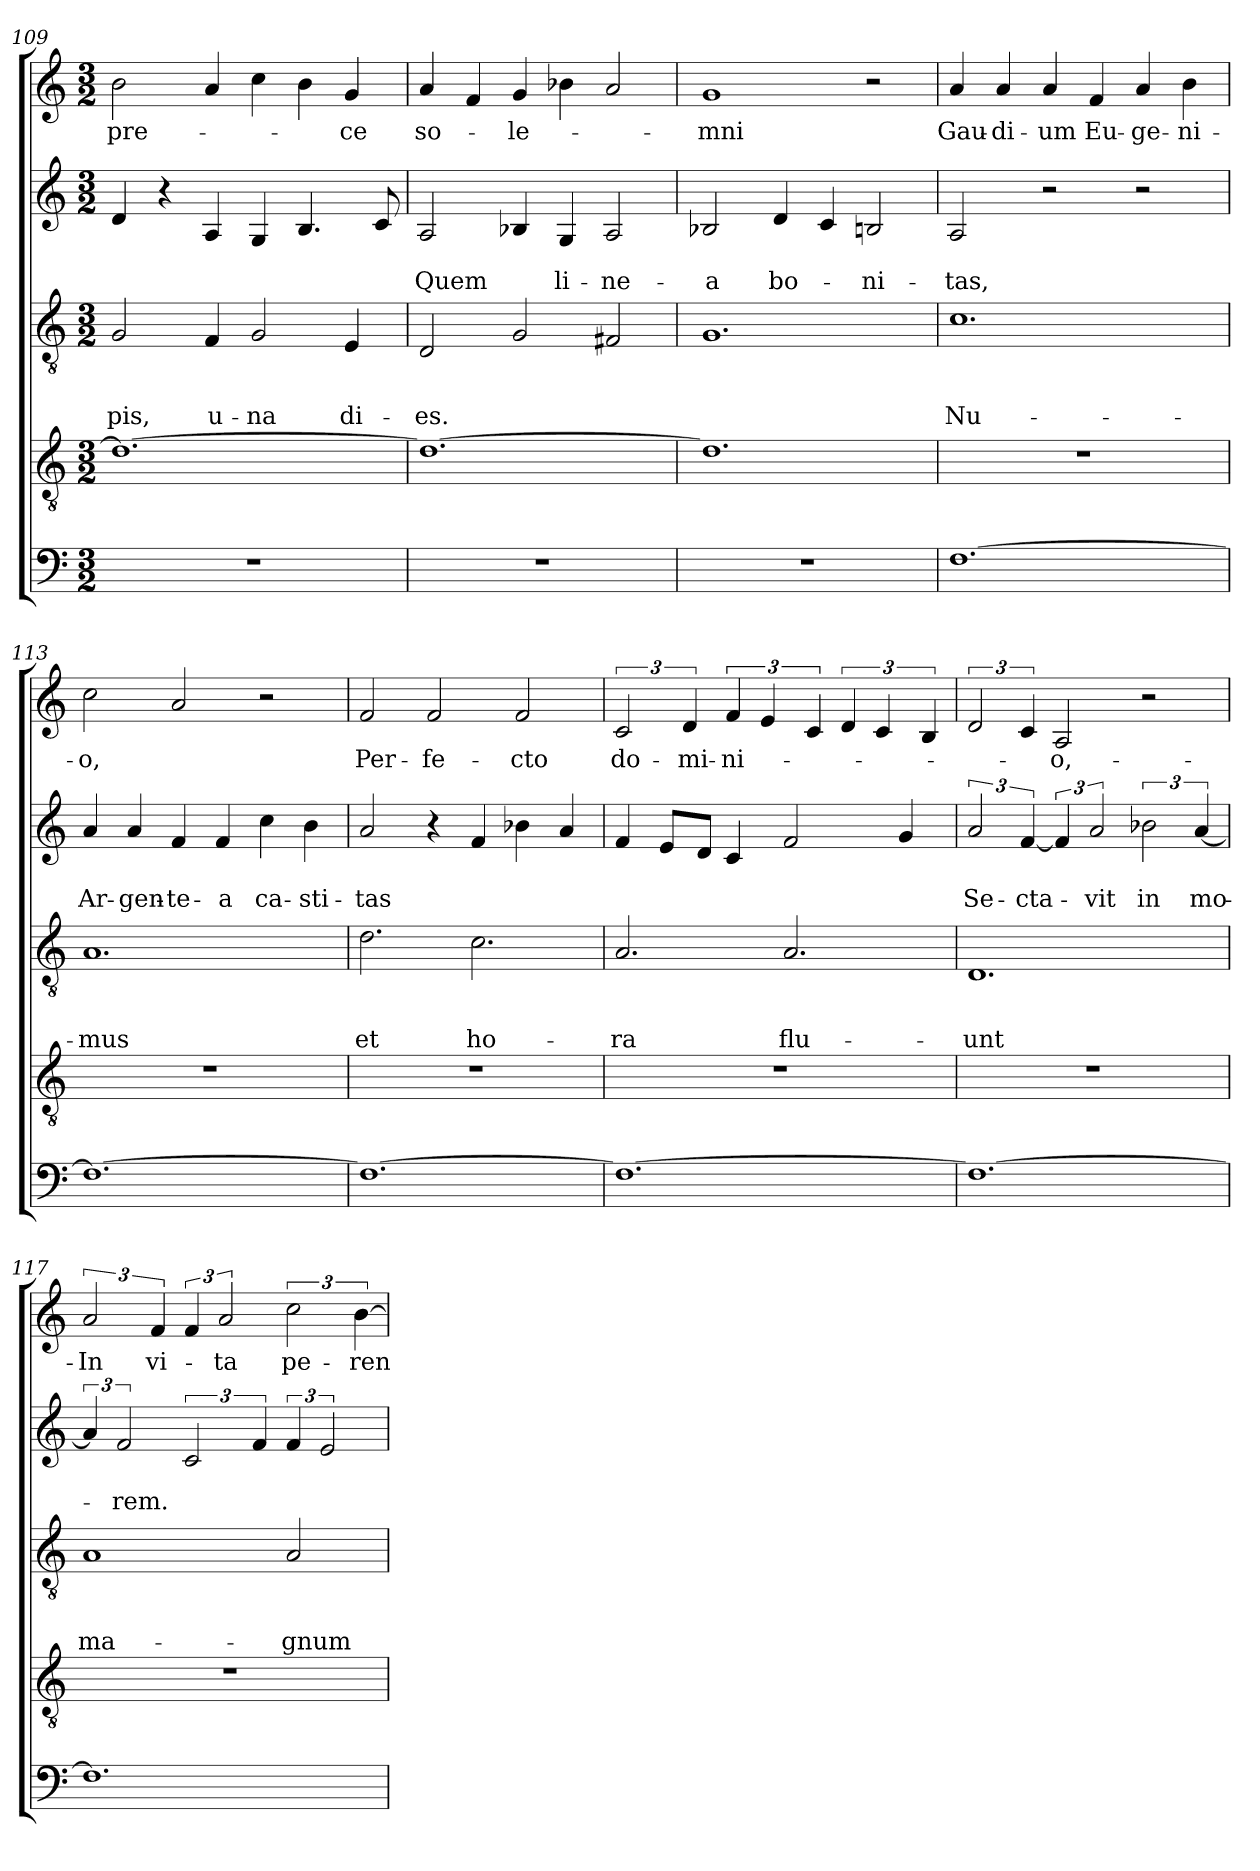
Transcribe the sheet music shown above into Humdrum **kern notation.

**kern	**kern	**kern	**text	**text	**text	**kern	**text	**text	**kern	**text
*part5	*part4	*part3	*part3	*part3	*part3	*part2	*part2	*part2	*part1	*part1
*staff5	*staff4	*staff3	*staff3	*staff3	*staff3	*staff2	*staff2	*staff2	*staff1	*staff1
!!LO:PB:g=z
*clefF4	*clefGv2	*clefGv2	*	*	*	*clefG2	*	*	*clefG2	*
*k[]	*k[]	*k[]	*	*	*	*k[]	*	*	*k[]	*
*C:	*C:	*C:	*	*	*	*C:	*	*	*C:	*
*M3/2	*M3/2	*M3/2	*	*	*	*M3/2	*	*	*M3/2	*
=109	=109	=109	=109	=109	=109	=109	=109	=109	=109	=109
!	!	!	!	!	!LO:LY:b	!	!	!	!	!LO:LY:b
1.r	1.d_	2G/	.	.	-pis,	4d/	.	.	2b\	pre-
.	.	.	.	.	.	4r	.	.	.	.
!	!	!	!	!	!LO:LY:b	!	!	!	!	!
.	.	4F/	.	.	u-	4A/	.	.	4a/	.
!	!	!	!	!	!LO:LY:b	!	!	!	!	!
.	.	2G/	.	.	-na	4G/	.	.	4cc\	.
.	.	.	.	.	.	4.B/	.	.	4b\	.
!	!	!	!	!	!LO:LY:b	!	!	!	!	!LO:LY:b
.	.	4E/	.	.	di-	.	.	.	4g/	-ce
.	.	.	.	.	.	8c/	.	.	.	.
=110	=110	=110	=110	=110	=110	=110	=110	=110	=110	=110
!	!	!	!	!	!LO:LY:b	!	!	!LO:LY:b	!	!LO:LY:b
1.r	1.d_	2D/	.	.	-es.	2A/	.	Quem	4a/	so-
.	.	.	.	.	.	.	.	.	4f/	.
!	!	!	!	!	!	!	!	!	!	!LO:LY:b
.	.	2G/	.	.	.	4B-/	.	.	4g/	-le-
!	!	!	!	!	!	!	!	!LO:LY:b	!	!
.	.	.	.	.	.	4G/	.	li-	4b-\	.
!	!	!	!	!	!	!	!	!LO:LY:b	!	!
.	.	2F#/	.	.	.	2A/	.	-ne-	2a/	.
=111	=111	=111	=111	=111	=111	=111	=111	=111	=111	=111
!	!	!	!	!	!	!	!	!LO:LY:b	!	!LO:LY:b
1.r	1.d]	1.G	.	.	.	2B-/	.	-a	1g	-mni
!	!	!	!	!	!	!	!	!LO:LY:b	!	!
.	.	.	.	.	.	4d/	.	bo-	.	.
.	.	.	.	.	.	4c/	.	.	.	.
!	!	!	!	!	!	!	!	!LO:LY:b	!	!
.	.	.	.	.	.	2B/	.	-ni-	2r	.
=112	=112	=112	=112	=112	=112	=112	=112	=112	=112	=112
!	!	!	!	!	!LO:LY:b	!	!	!LO:LY:b	!	!LO:LY:b
[1.F	1.r	1.c	.	.	Nu-	2A/	.	-tas,	4a/	Gau-
!	!	!	!	!	!	!	!	!	!	!LO:LY:b
.	.	.	.	.	.	.	.	.	4a/	-di-
!	!	!	!	!	!	!	!	!	!	!LO:LY:b
.	.	.	.	.	.	2r	.	.	4a/	-um
!	!	!	!	!	!	!	!	!	!	!LO:LY:b
.	.	.	.	.	.	.	.	.	4f/	Eu-
!	!	!	!	!	!	!	!	!	!	!LO:LY:b
.	.	.	.	.	.	2r	.	.	4a/	-ge-
!	!	!	!	!	!	!	!	!	!	!LO:LY:b
.	.	.	.	.	.	.	.	.	4b\	-ni-
=113	=113	=113	=113	=113	=113	=113	=113	=113	=113	=113
!	!	!	!	!	!LO:LY:b	!	!	!LO:LY:b	!	!LO:LY:b
1.F_	1.r	1.A	.	.	-mus	4a/	.	Ar-	2cc\	-o,
!	!	!	!	!	!	!	!	!LO:LY:b	!	!
.	.	.	.	.	.	4a/	.	-gen-	.	.
!	!	!	!	!	!	!	!	!LO:LY:b	!	!
.	.	.	.	.	.	4f/	.	-te-	2a/	.
!	!	!	!	!	!	!	!	!LO:LY:b	!	!
.	.	.	.	.	.	4f/	.	-a	.	.
!	!	!	!	!	!	!	!	!LO:LY:b	!	!
.	.	.	.	.	.	4cc\	.	ca-	2r	.
!	!	!	!	!	!	!	!	!LO:LY:b	!	!
.	.	.	.	.	.	4b\	.	-sti-	.	.
=114	=114	=114	=114	=114	=114	=114	=114	=114	=114	=114
!	!	!	!	!	!LO:LY:b	!	!	!LO:LY:b	!	!LO:LY:b
1.F_	1.r	2.d\	.	.	et	2a/	.	-tas	2f/	Per-
!	!	!	!	!	!	!	!	!	!	!LO:LY:b
.	.	.	.	.	.	4r	.	.	2f/	-fe-
!	!	!	!	!	!LO:LY:b	!	!	!	!	!
.	.	2.c\	.	.	ho-	4f/	.	.	.	.
!	!	!	!	!	!	!	!	!	!	!LO:LY:b
.	.	.	.	.	.	4b-X\	.	.	2f/	-cto
.	.	.	.	.	.	4a/	.	.	.	.
!!LO:LB:g=z
=115	=115	=115	=115	=115	=115	=115	=115	=115	=115	=115
!	!	!	!	!	!LO:LY:b	!	!	!	!	!LO:LY:b
1.F_	1.r	2.A/	.	.	-ra	4f/	.	.	3c/	do-
.	.	.	.	.	.	8e/L	.	.	.	.
!	!	!	!	!	!	!	!	!	!	!LO:LY:b
.	.	.	.	.	.	.	.	.	6d/	-mi-
.	.	.	.	.	.	8d/J	.	.	.	.
!	!	!	!	!	!	!	!	!	!	!LO:LY:b
.	.	.	.	.	.	4c/	.	.	6f/	-ni-
.	.	.	.	.	.	.	.	.	6e/	.
!	!	!	!	!	!LO:LY:b	!	!	!	!	!
.	.	2.A/	.	.	flu-	2f/	.	.	.	.
.	.	.	.	.	.	.	.	.	6c/	.
.	.	.	.	.	.	.	.	.	6d/	.
.	.	.	.	.	.	.	.	.	6c/	.
.	.	.	.	.	.	4g/	.	.	.	.
.	.	.	.	.	.	.	.	.	6B/	.
=116	=116	=116	=116	=116	=116	=116	=116	=116	=116	=116
!	!	!	!	!	!LO:LY:b	!	!	!LO:LY:b	!	!
1.F_	1.r	1.D	.	.	-unt	3a/	.	Se-	3d/	.
!	!	!	!	!	!	!	!	!LO:LY:b	!	!
.	.	.	.	.	.	[6f/	.	-cta-	6c/	.
!	!	!	!	!	!	!	!	!	!	!LO:LY:b
.	.	.	.	.	.	6f/]	.	.	2A/	-o,-
!	!	!	!	!	!	!	!	!LO:LY:b	!	!
.	.	.	.	.	.	3a/	.	-vit	.	.
!	!	!	!	!	!	!	!	!LO:LY:b	!	!
.	.	.	.	.	.	3b-X\	.	in	2r	.
!	!	!	!	!	!	!	!	!LO:LY:b	!	!
.	.	.	.	.	.	[6a/	.	mo-	.	.
=117	=117	=117	=117	=117	=117	=117	=117	=117	=117	=117
!	!	!	!	!	!LO:LY:b	!	!	!	!	!LO:LY:b
1.F]	1.r	1A	.	.	ma-	6a/]	.	.	3a/	-In
!	!	!	!	!	!	!	!	!LO:LY:b	!	!
.	.	.	.	.	.	3f/	.	-rem.	.	.
!	!	!	!	!	!	!	!	!	!	!LO:LY:b
.	.	.	.	.	.	.	.	.	6f/	vi-
.	.	.	.	.	.	3c/	.	.	6f/	.
!	!	!	!	!	!	!	!	!	!	!LO:LY:b
.	.	.	.	.	.	.	.	.	3a/	-ta
.	.	.	.	.	.	6f/	.	.	.	.
!	!	!	!	!	!LO:LY:b	!	!	!	!	!LO:LY:b
.	.	2A/	.	.	-gnum-	6f/	.	.	3cc\	pe-
.	.	.	.	.	.	3e/	.	.	.	.
!	!	!	!	!	!	!	!	!	!	!LO:LY:b
.	.	.	.	.	.	.	.	.	[6b\	-ren-
=	=	=	=	=	=	=	=	=	=	=
*-	*-	*-	*-	*-	*-	*-	*-	*-	*-	*-
